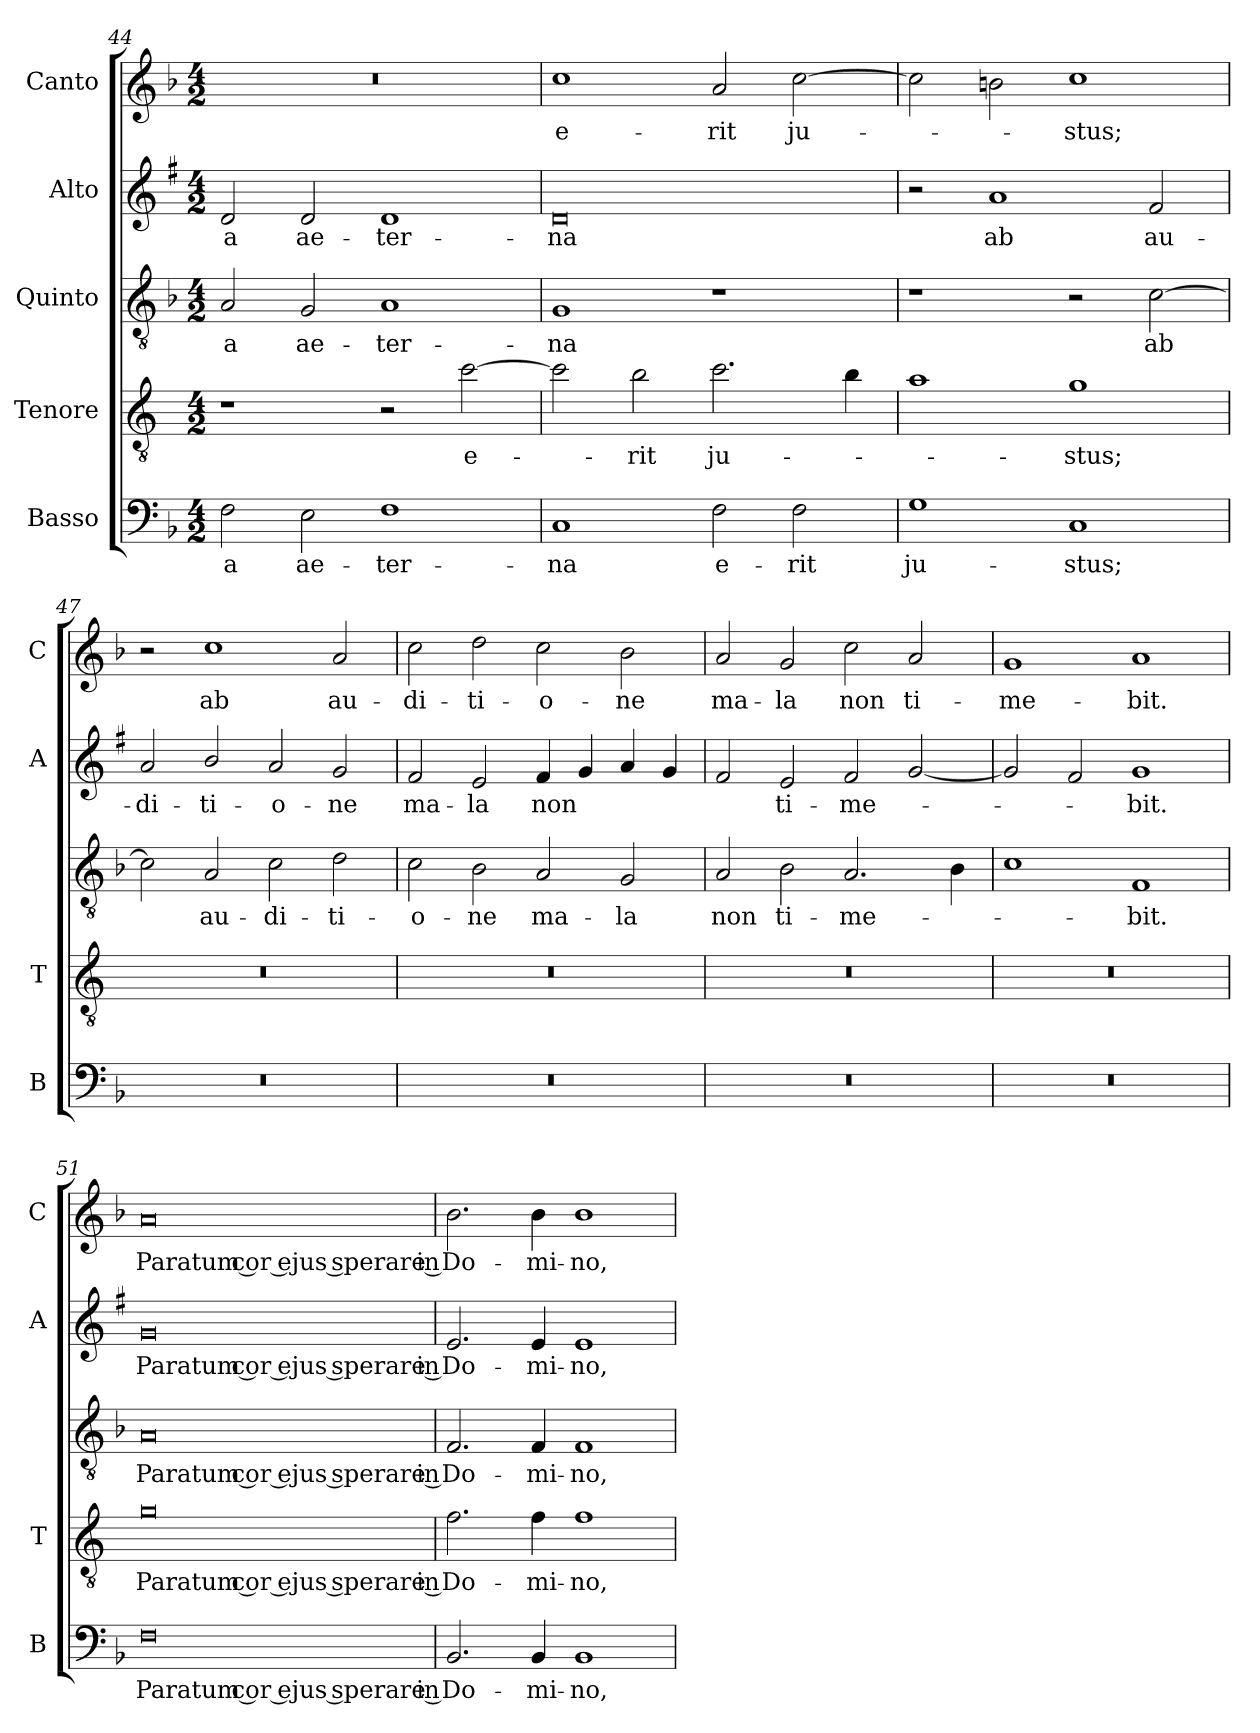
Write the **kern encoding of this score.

**kern	**text	**kern	**text	**kern	**text	**kern	**text	**kern	**text
*part5	*part5	*part4	*part4	*part3	*part3	*part2	*part2	*part1	*part1
*staff5	*staff5	*staff4	*staff4	*staff3	*staff3	*staff2	*staff2	*staff1	*staff1
*I"Basso	*	*I"Tenore	*	*I"Quinto	*	*I"Alto	*	*I"Canto	*
*I'B	*	*I'T	*	*	*	*I'A	*	*I'C	*
*clefF4	*	*clefGv2	*	*clefGv2	*	*clefG2	*	*clefG2	*
*	*	*ITrd4c7	*	*	*	*ITrd1c2	*	*	*
*k[b-]	*	*k[b-]	*	*k[b-]	*	*k[b-]	*	*k[b-]	*
*F:	*	*F:	*	*F:	*	*F:	*	*F:	*
*M4/2	*	*M4/2	*	*M4/2	*	*M4/2	*	*M4/2	*
=44	=44	=44	=44	=44	=44	=44	=44	=44	=44
!	!LO:LY:b	!	!	!	!LO:LY:b	!	!LO:LY:b	!	!
2F\	-a	1r	.	2A/	-a	2c/	-a	0r	.
!	!LO:LY:b	!	!	!	!LO:LY:b	!	!LO:LY:b	!	!
2E\	ae-	.	.	2G/	ae-	2c/	ae-	.	.
!	!LO:LY:b	!	!	!	!LO:LY:b	!	!LO:LY:b	!	!
1F	-ter-	2r	.	1A	-ter-	1c	-ter-	.	.
!	!	!	!LO:LY:b	!	!	!	!	!	!
.	.	[2f\	e-	.	.	.	.	.	.
!!LO:PB:g=z
=45	=45	=45	=45	=45	=45	=45	=45	=45	=45
!	!LO:LY:b	!	!	!	!LO:LY:b	!	!LO:LY:b	!	!LO:LY:b
1C	-na	2f\]	.	1G	-na	0c	-na	1cc	e-
!	!	!	!LO:LY:b	!	!	!	!	!	!
.	.	2e\	-rit	.	.	.	.	.	.
!	!LO:LY:b	!	!LO:LY:b	!	!	!	!	!	!LO:LY:b
2F\	e-	2.f\	ju-	1r	.	.	.	2a/	-rit
!	!LO:LY:b	!	!	!	!	!	!	!	!LO:LY:b
2F\	-rit	.	.	.	.	.	.	[2cc\	ju-
.	.	4e\	.	.	.	.	.	.	.
=46	=46	=46	=46	=46	=46	=46	=46	=46	=46
!	!LO:LY:b	!	!	!	!	!	!	!	!
1G	ju-	1d	.	1r	.	2r	.	2cc\]	.
!	!	!	!	!	!	!	!LO:LY:b	!	!
.	.	.	.	.	.	1g	ab	2bn\	.
!	!LO:LY:b	!	!LO:LY:b	!	!	!	!	!	!LO:LY:b
1C	-stus;	1c	-stus;	2r	.	.	.	1cc	-stus;
!	!	!	!	!	!LO:LY:b	!	!LO:LY:b	!	!
.	.	.	.	[2c\	ab	2e/	au-	.	.
=47	=47	=47	=47	=47	=47	=47	=47	=47	=47
!	!	!	!	!	!	!	!LO:LY:b	!	!
0r	.	0r	.	2c\]	.	2g/	-di-	2r	.
!	!	!	!	!	!LO:LY:b	!	!LO:LY:b	!	!LO:LY:b
.	.	.	.	2A/	au-	2a/	-ti-	1cc	ab
!	!	!	!	!	!LO:LY:b	!	!LO:LY:b	!	!
.	.	.	.	2c\	-di-	2g/	-o-	.	.
!	!	!	!	!	!LO:LY:b	!	!LO:LY:b	!	!LO:LY:b
.	.	.	.	2d\	-ti-	2f/	-ne	2a/	au-
=48	=48	=48	=48	=48	=48	=48	=48	=48	=48
!	!	!	!	!	!LO:LY:b	!	!LO:LY:b	!	!LO:LY:b
0r	.	0r	.	2c\	-o-	2e/	ma-	2cc\	-di-
!	!	!	!	!	!LO:LY:b	!	!LO:LY:b	!	!LO:LY:b
.	.	.	.	2B-\	-ne	2d/	-la	2dd\	-ti-
!	!	!	!	!	!LO:LY:b	!	!LO:LY:b	!	!LO:LY:b
.	.	.	.	2A/	ma-	4e/	non	2cc\	-o-
.	.	.	.	.	.	4f/	.	.	.
!	!	!	!	!	!LO:LY:b	!	!	!	!LO:LY:b
.	.	.	.	2G/	-la	4g/	.	2b-\	-ne
.	.	.	.	.	.	4f/	.	.	.
=49	=49	=49	=49	=49	=49	=49	=49	=49	=49
!	!	!	!	!	!LO:LY:b	!	!	!	!LO:LY:b
0r	.	0r	.	2A/	non	2e/	.	2a/	ma-
!	!	!	!	!	!LO:LY:b	!	!LO:LY:b	!	!LO:LY:b
.	.	.	.	2B-\	ti-	2d/	ti-	2g/	-la
!	!	!	!	!	!LO:LY:b	!	!LO:LY:b	!	!LO:LY:b
.	.	.	.	2.A/	-me-	2e/	-me-	2cc\	non
!	!	!	!	!	!	!	!	!	!LO:LY:b
.	.	.	.	.	.	[2f/	.	2a/	ti-
.	.	.	.	4B-\	.	.	.	.	.
!!LO:LB:g=z
=50	=50	=50	=50	=50	=50	=50	=50	=50	=50
!	!	!	!	!	!	!	!	!	!LO:LY:b
0r	.	0r	.	1c	.	2f/]	.	1g	-me-
.	.	.	.	.	.	2e/	.	.	.
!	!	!	!	!	!LO:LY:b	!	!LO:LY:b	!	!LO:LY:b
.	.	.	.	1F	-bit.	1f	-bit.	1a	-bit.
=51	=51	=51	=51	=51	=51	=51	=51	=51	=51
!	!LO:LY:b	!	!LO:LY:b	!	!LO:LY:b	!	!LO:LY:b	!	!LO:LY:b
0F	Paratum cor ejus sperare in	0c	Paratum cor ejus sperare in	0A	Paratum cor ejus sperare in	0f	Paratum cor ejus sperare in	0a	Paratum cor ejus sperare in
=52	=52	=52	=52	=52	=52	=52	=52	=52	=52
!	!LO:LY:b	!	!LO:LY:b	!	!LO:LY:b	!	!LO:LY:b	!	!LO:LY:b
2.BB-/	Do-	2.B-\	Do-	2.F/	Do-	2.d/	Do-	2.b-\	Do-
!	!LO:LY:b	!	!LO:LY:b	!	!LO:LY:b	!	!LO:LY:b	!	!LO:LY:b
4BB-/	-mi-	4B-\	-mi-	4F/	-mi-	4d/	-mi-	4b-\	-mi-
!	!LO:LY:b	!	!LO:LY:b	!	!LO:LY:b	!	!LO:LY:b	!	!LO:LY:b
1BB-	-no,	1B-	-no,	1F	-no,	1d	-no,	1b-	-no,
=	=	=	=	=	=	=	=	=	=
*-	*-	*-	*-	*-	*-	*-	*-	*-	*-
